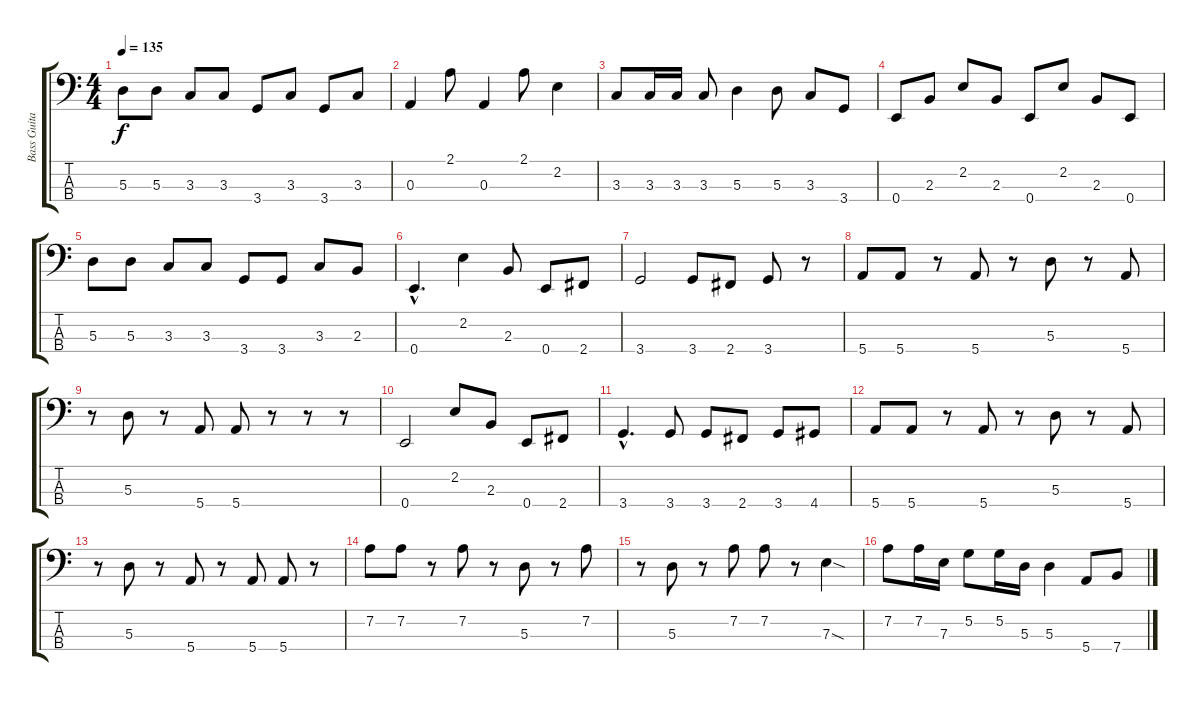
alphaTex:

\track ("Bass Guitar (Geddy Lee)" "Bass Guita") {instrument electricbassfinger}
\staff {score tabs}
\tuning (G2 D2 A1 E1) {hide}
\ts (4 4)
\tempo 135
\clef f4
\ks c
5.3.8{dy f} 5.3.8 3.3.8 3.3.8 3.4.8 3.3.8 3.4.8 3.3.8 |
0.3.4 2.1.8 0.3.4 2.1.8 2.2.4 |
3.3.8 3.3.16 3.3.16 3.3.8 5.3.4 5.3.8 3.3.8 3.4.8 |
0.4.8 2.3.8 2.2.8 2.3.8 0.4.8 2.2.8 2.3.8 0.4.8 |
5.3.8 5.3.8 3.3.8 3.3.8 3.4.8 3.4.8 3.3.8 2.3.8 |
0.4{hac}.4{d} 2.2.4 2.3.8 0.4.8 2.4.8 |
3.4.2 3.4.8 2.4.8 3.4.8 r.8 |
5.4.8 5.4.8 r.8 5.4.8 r.8 5.3.8 r.8 5.4.8 |
r.8 5.3.8 r.8 5.4.8 5.4.8 r.8 r.8 r.8 |
0.4.2 2.2.8 2.3.8 0.4.8 2.4.8 |
3.4{hac}.4{d} 3.4.8 3.4.8 2.4.8 3.4.8 4.4.8 |
5.4.8 5.4.8 r.8 5.4.8 r.8 5.3.8 r.8 5.4.8 |
r.8 5.3.8 r.8 5.4.8 r.8 5.4.8 5.4.8 r.8 |
7.2.8 7.2.8 r.8 7.2.8 r.8 5.3.8 r.8 7.2.8 |
r.8 5.3.8 r.8 7.2.8 7.2.8 r.8 7.3{sod}.4 |
7.2.8 7.2.16 7.3.16 5.2.8 5.2.16 5.3.16 5.3.4 5.4.8 7.4.8
